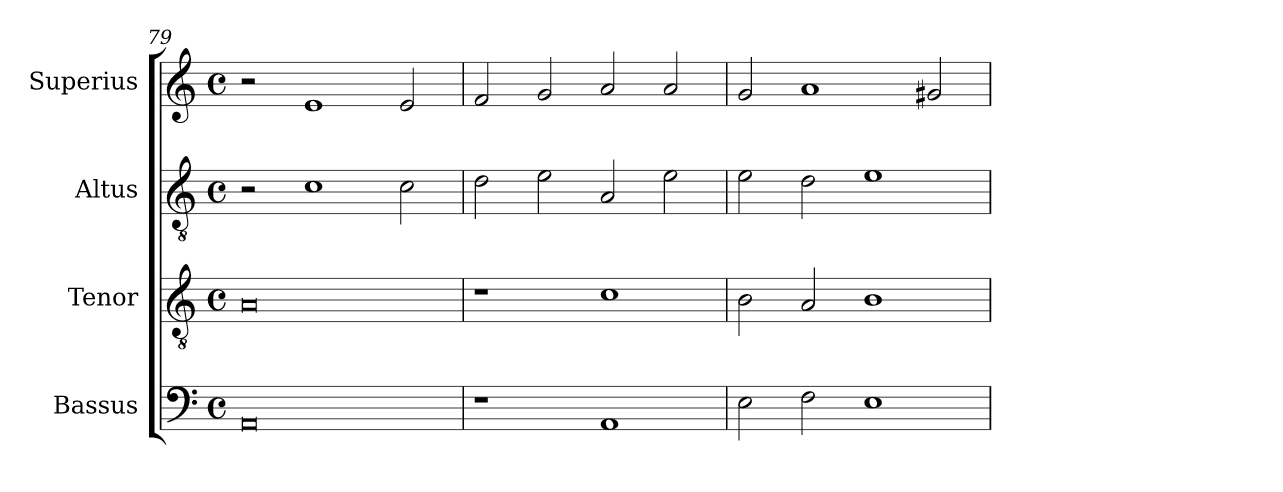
**kern	**kern	**kern	**kern
*part4	*part3	*part2	*part1
*staff4	*staff3	*staff2	*staff1
*I"Bassus	*I"Tenor	*I"Altus	*I"Superius
*I'B.	*I'T.	*	*I'S.
*clefF4	*clefGv2	*clefGv2	*clefG2
*	*ITrd7c12	*ITrd7c12	*
*k[]	*k[]	*k[]	*k[]
*C:	*C:	*C:	*C:
*M4/4	*M4/4	*M4/4	*M4/4
*met(c)	*met(c)	*met(c)	*met(c)
=79	=79	=79	=79
0AAi	0AAi	2r	2r
.	.	1Ci	1ei
.	.	2Ci\	2ei/
=80	=80	=80	=80
1r	1r	2Di\	2fi/
.	.	2Ei\	2gi/
1AAi	1Ci	2AAi/	2ai/
.	.	2Ei\	2ai/
=81	=81	=81	=81
2Ei\	2BBi\	2Ei\	2gi/
2Fi\	2AAi/	2Di\	1ai
1Ei	1BBi	1Ei	.
.	.	.	2g#Xi/
=	=	=	=
*-	*-	*-	*-
